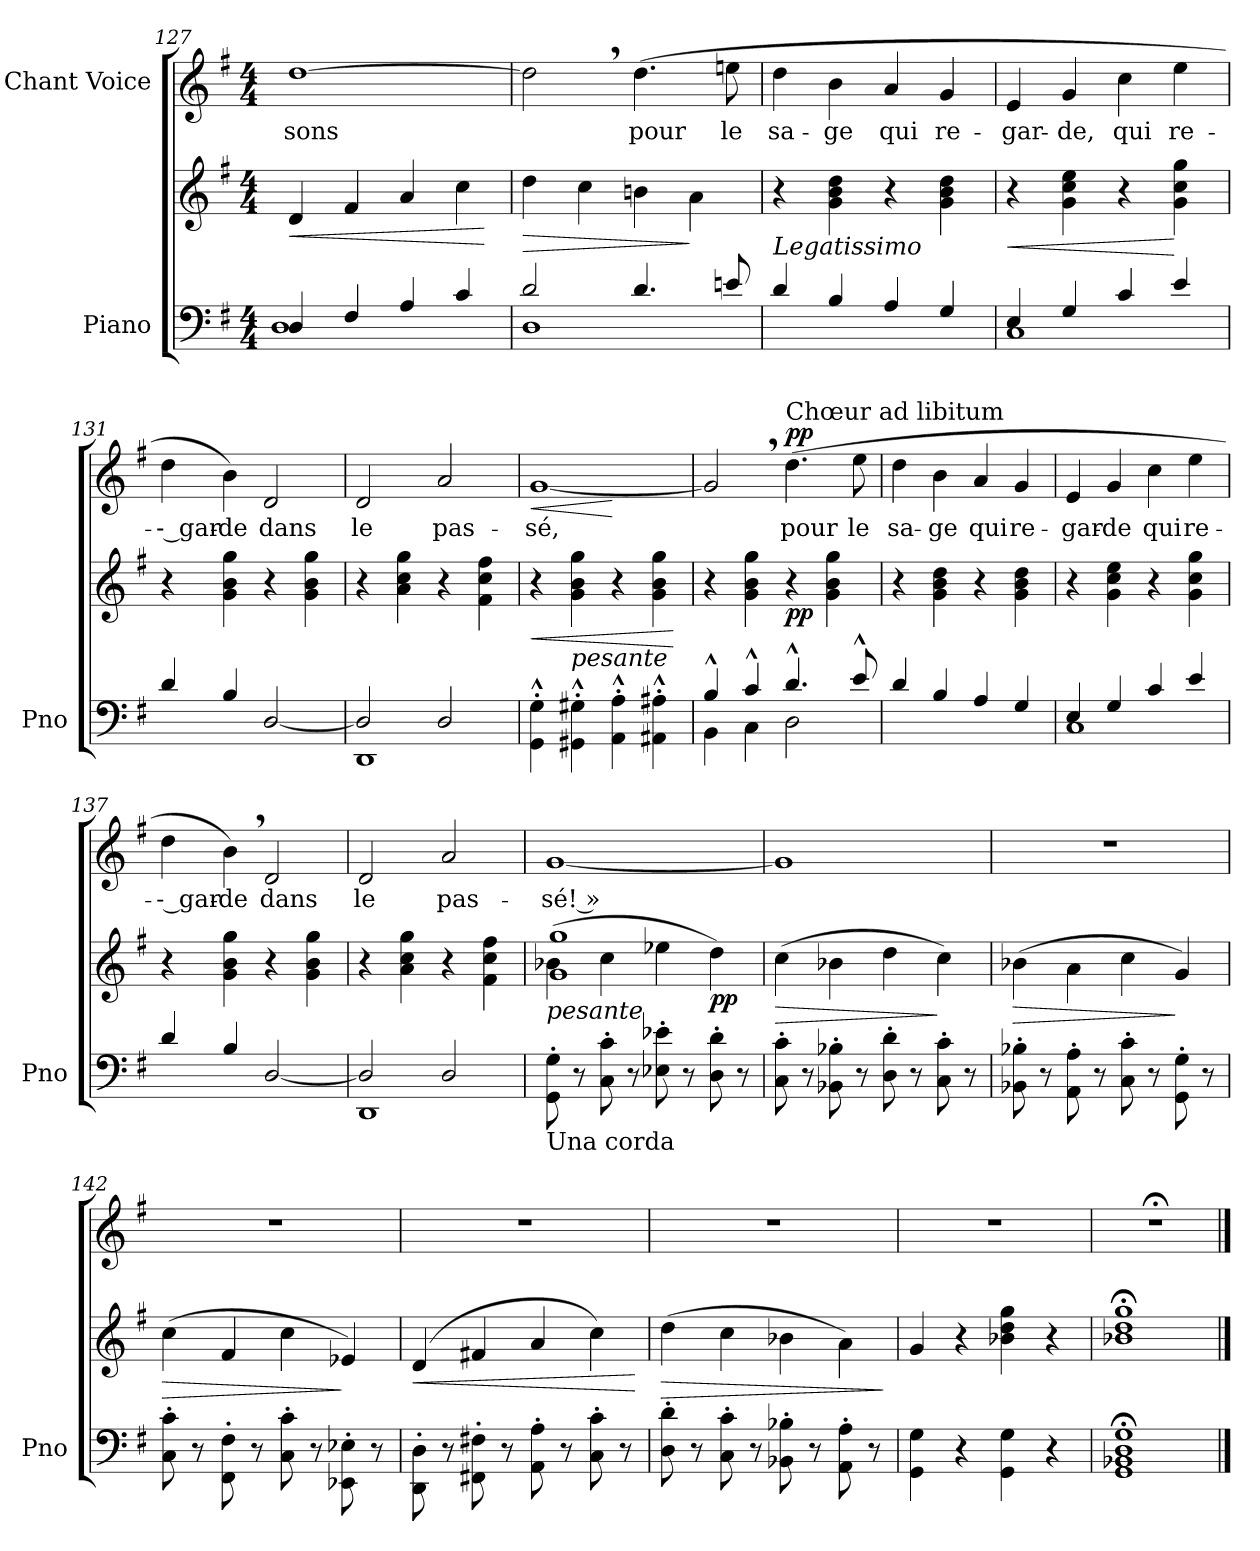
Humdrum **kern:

**kern	**kern	**dynam	**kern	**text	**dynam
*part2	*part2	*part2	*part1	*part1	*part1
*staff3	*staff2	*staff2/3	*staff1	*staff1	*staff1
*I"Piano	*	*	*I"Chant Voice	*	*
*I'Pno	*	*	*	*	*
*clefF4	*clefG2	*	*clefG2	*	*
*k[f#]	*k[f#]	*	*k[f#]	*	*
*M4/4	*M4/4	*	*M4/4	*	*
=127	=127	=127	=127	=127	=127
*^	*	*	*	*	*
!	!	!	!LO:HP:b	!	!LO:LY:b	!
4D/	1D	4d/	<	[1dd	-sons	.
4F#/	.	4f#/	.	.	.	.
4A/	.	4a/	.	.	.	.
4c/	.	4cc\	.	.	.	.
*v	*v	*	*	*	*	*
.	.	[	.	.	.
=128	=128	=128	=128	=128	=128
*^	*	*	*	*	*
!	!	!	!LO:HP:b	!	!	!
2d/	1D	4dd\	>	2dd,\]	.	.
.	.	4cc\	.	.	.	.
!	!	!	!	!	!LO:LY:b	!
4.d/	.	4bn\	.	(4.dd\	pour	.
.	.	4a\	]	.	.	.
!	!	!	!	!	!LO:LY:b	!
8en/	.	.	.	8een\	le	.
*v	*v	*	*	*	*	*
=129	=129	=129	=129	=129	=129
!	!LO:TX:b:i:t=Legatissimo	!	!	!	!
!	!	!	!	!LO:LY:b	!
4d/	4r	.	4dd\	sa-	.
!	!	!	!	!LO:LY:b	!
4B/	4g\ 4b\ 4dd\	.	4b\	-ge	.
!	!	!	!	!LO:LY:b	!
4A/	4r	.	4a/	qui	.
!	!	!	!	!LO:LY:b	!
4G/	4g\ 4b\ 4dd\	.	4g/	re-	.
=130	=130	=130	=130	=130	=130
*^	*	*	*	*	*
!	!	!	!LO:HP:b	!	!LO:LY:b	!
4E/	1C	4r	<	4e/	-gar-	.
!	!	!	!	!	!LO:LY:b	!
4G/	.	4g\ 4cc\ 4ee\	.	4g/	-de,	.
!	!	!	!	!	!LO:LY:b	!
4c/	.	4r	.	4cc\	qui	.
!	!	!	!	!	!LO:LY:b	!
4e/	.	4g\ 4cc\ 4gg\	[	4ee\	re-	.
*v	*v	*	*	*	*	*
!!LO:LB:g=z
=131	=131	=131	=131	=131	=131
!	!	!	!	!LO:LY:b	!
4d/	4r	.	4dd\	-- gar-	.
!	!	!	!	!LO:LY:b	!
4B/	4g\ 4b\ 4gg\	.	4b\)	-de	.
!	!	!	!	!LO:LY:b	!
[2D/	4r	.	2d/	dans	.
.	4g\ 4b\ 4gg\	.	.	.	.
=132	=132	=132	=132	=132	=132
*^	*	*	*	*	*
!	!	!	!	!	!LO:LY:b	!
2D/]	1DD	4r	.	2d/	le	.
.	.	4a\ 4cc\ 4gg\	.	.	.	.
!	!	!	!	!	!LO:LY:b	!
2D/	.	4r	.	2a/	pas-	.
.	.	4f#\ 4cc\ 4ff#\	.	.	.	.
*v	*v	*	*	*	*	*
=133	=133	=133	=133	=133	=133
!	!	!LO:HP:b	!	!LO:LY:b	!LO:HP:b
*	*	*	*^	*	*
4GG\'^^ 4G\'^^	4r	<	[<1g	2ryy	-sé,	<
!	!LO:TX:b:i:t=pesante	!	!	!	!	!
4GG#X\'^^ 4G#X\'^^	4g\ 4b\ 4gg\	.	.	.	.	.
4AA\'^^ 4A\'^^	4r	.	.	2ryy	.	[
4AA#X\'^^ 4A#X\'^^	4g\ 4b\ 4gg\	.	.	.	.	.
*	*	*	*v	*v	*	*
.	.	[	.	.	.
=134	=134	=134	=134	=134	=134
*^	*	*	*	*	*
4B^^/	4BB\	4r	.	2g,/]	.	.
4c^^/	4C\	4g\ 4b\ 4gg\	.	.	.	.
!	!	!	!	!LO:TX:a:t=Chœur ad libitum	!	!
!	!	!	!LO:DY:b	!	!LO:LY:b	!LO:DY:a
4.d^^/	2D\	4r	pp	(4.dd\	pour	pp
.	.	4g\ 4b\ 4gg\	.	.	.	.
!	!	!	!	!	!LO:LY:b	!
8e^^/	.	.	.	8ee\	le	.
*v	*v	*	*	*	*	*
=135	=135	=135	=135	=135	=135
!	!	!	!	!LO:LY:b	!
4d/	4r	.	4dd\	sa-	.
!	!	!	!	!LO:LY:b	!
4B/	4g\ 4b\ 4dd\	.	4b\	-ge	.
!	!	!	!	!LO:LY:b	!
4A/	4r	.	4a/	qui	.
!	!	!	!	!LO:LY:b	!
4G/	4g\ 4b\ 4dd\	.	4g/	re-	.
=136	=136	=136	=136	=136	=136
*^	*	*	*	*	*
!	!	!	!	!	!LO:LY:b	!
4E/	1C	4r	.	4e/	-gar-	.
!	!	!	!	!	!LO:LY:b	!
4G/	.	4g\ 4cc\ 4ee\	.	4g/	-de	.
!	!	!	!	!	!LO:LY:b	!
4c/	.	4r	.	4cc\	qui	.
!	!	!	!	!	!LO:LY:b	!
4e/	.	4g\ 4cc\ 4gg\	.	4ee\	re-	.
*v	*v	*	*	*	*	*
!!LO:LB:g=z
=137	=137	=137	=137	=137	=137
!	!	!	!	!LO:LY:b	!
4d/	4r	.	4dd\	-- gar-	.
!	!	!	!	!LO:LY:b	!
4B/	4g\ 4b\ 4gg\	.	4b,\)	-de	.
!	!	!	!	!LO:LY:b	!
[2D/	4r	.	2d/	dans	.
.	4g\ 4b\ 4gg\	.	.	.	.
=138	=138	=138	=138	=138	=138
*^	*	*	*	*	*
!	!	!	!	!	!LO:LY:b	!
2D/]	1DD	4r	.	2d/	le	.
.	.	4a\ 4cc\ 4gg\	.	.	.	.
!	!	!	!	!	!LO:LY:b	!
2D/	.	4r	.	2a/	pas-	.
.	.	4f#\ 4cc\ 4ff#\	.	.	.	.
*v	*v	*	*	*	*	*
=139	=139	=139	=139	=139	=139
*	*^	*	*	*	*
!	!LO:TX:b:i:t=pesante	!	!	!	!	!
!LO:TX:b:t=Una corda	!	!	!	!	!	!
!	!	!	!	!	!LO:LY:b	!
8GG\' 8G\'	(>4b-X\	1g 1gg	.	[1g	-sé! »	.
8r	.	.	.	.	.	.
8C\' 8c\'	4cc\	.	.	.	.	.
8r	.	.	.	.	.	.
8E-X\' 8e-X\'	4ee-X\	.	.	.	.	.
8r	.	.	.	.	.	.
!	!	!	!LO:DY:b	!	!	!
8D\' 8d\'	4dd\)	.	pp	.	.	.
8r	.	.	.	.	.	.
*	*v	*v	*	*	*	*
=140	=140	=140	=140	=140	=140
!	!	!LO:HP:b	!	!	!
8C\' 8c\'	(>4cc\	>	1g]	.	.
8r	.	.	.	.	.
8BB-X\' 8B-X\'	4b-X\	.	.	.	.
8r	.	.	.	.	.
8D\' 8d\'	4dd\	.	.	.	.
8r	.	.	.	.	.
8C\' 8c\'	4cc\)	]	.	.	.
8r	.	.	.	.	.
!!LO:LB:g=z
=141	=141	=141	=141	=141	=141
!	!	!LO:HP:b	!	!	!
8BB-X\' 8B-X\'	(4b-X\	>	1r	.	.
8r	.	.	.	.	.
8AA\' 8A\'	4a\	.	.	.	.
8r	.	.	.	.	.
8C\' 8c\'	4cc\	.	.	.	.
8r	.	.	.	.	.
8GG\' 8G\'	4g/)	]	.	.	.
8r	.	.	.	.	.
!!LO:PB:g=z
=142	=142	=142	=142	=142	=142
!	!	!LO:HP:b	!	!	!
8C\' 8c\'	(4cc\	>	1r	.	.
8r	.	.	.	.	.
8FF#\' 8F#\'	4f#/	.	.	.	.
8r	.	.	.	.	.
8C\' 8c\'	4cc\	.	.	.	.
8r	.	.	.	.	.
8EE-X\' 8E-X\'	4e-X/)	]	.	.	.
8r	.	.	.	.	.
=143	=143	=143	=143	=143	=143
!	!	!LO:HP:b	!	!	!
8DD\' 8D\'	(>4d/	<	1r	.	.
8r	.	.	.	.	.
8FF#X\' 8F#X\'	4f#X/	.	.	.	.
8r	.	.	.	.	.
8AA\' 8A\'	4a/	.	.	.	.
8r	.	.	.	.	.
8C\' 8c\'	4cc\)	.	.	.	.
8r	.	.	.	.	.
.	.	[	.	.	.
=144	=144	=144	=144	=144	=144
!	!	!LO:HP:b	!	!	!
8D\' 8d\'	(4dd\	>	1r	.	.
8r	.	.	.	.	.
8C\' 8c\'	4cc\	.	.	.	.
8r	.	.	.	.	.
8BB-X\' 8B-X\'	4b-X\	.	.	.	.
8r	.	.	.	.	.
8AA\' 8A\'	4a\)	.	.	.	.
8r	.	.	.	.	.
.	.	]	.	.	.
=145	=145	=145	=145	=145	=145
4GG\ 4G\	4g/	.	1r	.	.
4r	4r	.	.	.	.
4GG\ 4G\	4b-X\ 4dd\ 4gg\	.	.	.	.
4r	4r	.	.	.	.
=146	=146	=146	=146	=146	=146
1GG;< 1BB-X;< 1D;< 1G;<	1b-X;< 1dd;< 1gg;<	.	1r;<	.	.
==	==	==	==	==	==
*-	*-	*-	*-	*-	*-
